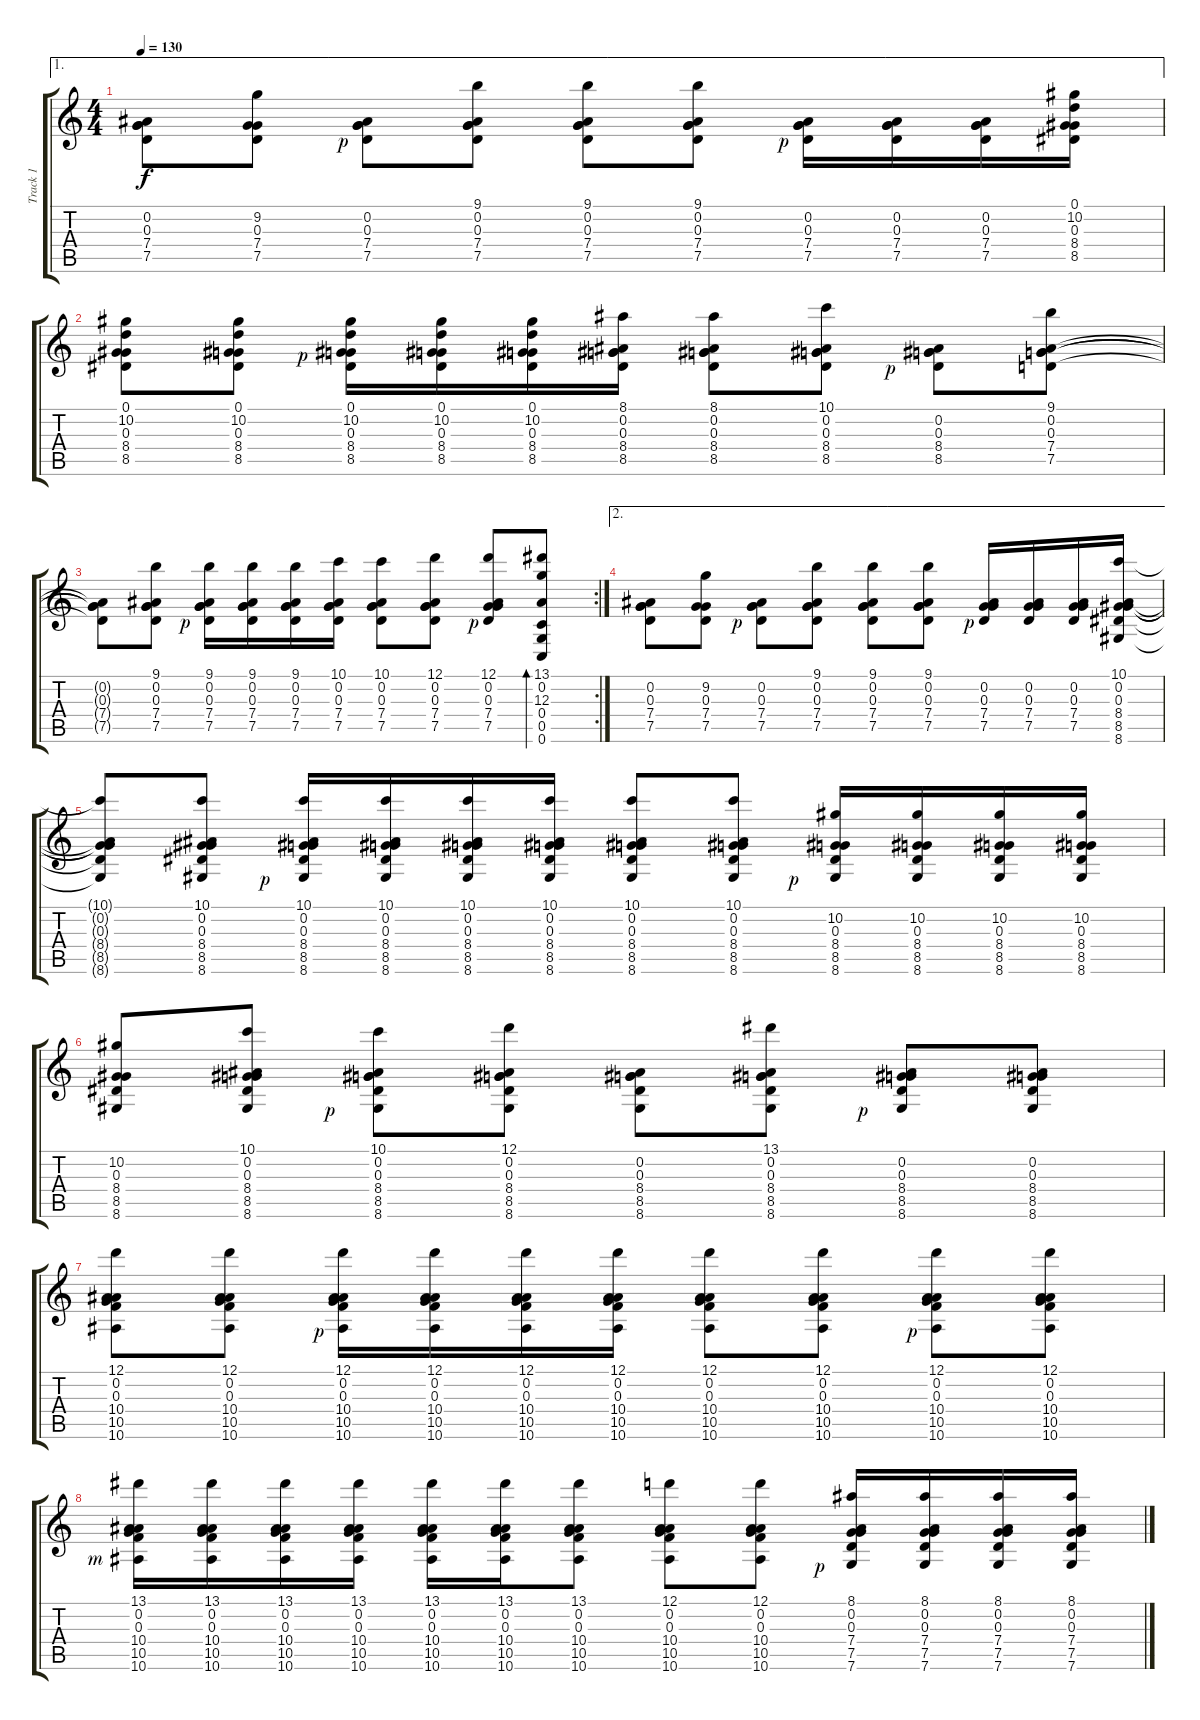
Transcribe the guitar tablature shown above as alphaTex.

\track ("Track 1" "Track 1") {instrument acousticguitarsteel}
\staff {score tabs}
\tuning (D4 Bb3 G3 C3 G2 C2) {hide}
\ae 1
\ts (4 4)
\tempo 130
\clef g2
\ks c
(0.2 0.3 7.4 7.5).8{dy f} (9.2 0.3 7.4 7.5).8 (0.2 0.3 7.4 7.5{rf 1}).8 (9.1 0.2 0.3 7.4 7.5).8 (9.1 0.2 0.3 7.4 7.5).8 (9.1 0.2 0.3 7.4 7.5).8 (0.2 0.3 7.4 7.5{rf 1}).16 (0.2 0.3 7.4 7.5).16 (0.2 0.3 7.4 7.5).16 (0.1 10.2 0.3 8.4 8.5).16 |
(0.1 10.2 0.3 8.4 8.5).8 (0.1 10.2 0.3 8.4 8.5).8 (0.1 10.2 0.3 8.4{rf 1} 8.5).16 (0.1 10.2 0.3 8.4 8.5).16 (0.1 10.2 0.3 8.4 8.5).16 (8.1 0.2 0.3 8.4 8.5).16 (8.1 0.2 0.3 8.4 8.5).8 (10.1 0.2 0.3 8.4 8.5).8 (0.2 0.3 8.4 8.5{rf 1}).8 (9.1 0.2 0.3 7.4 7.5).8 |
\rc 2
(0.2{t} 0.3{t} 7.4{t} 7.5{t}).8 (9.1 0.2 0.3 7.4 7.5).8 (9.1 0.2 0.3 7.4 7.5{rf 1}).16 (9.1 0.2 0.3 7.4 7.5).16 (9.1 0.2 0.3 7.4 7.5).16 (10.1 0.2 0.3 7.4 7.5).16 (10.1 0.2 0.3 7.4 7.5).8 (12.1 0.2 0.3 7.4 7.5).8 (12.1 0.2 0.3 7.4 7.5{rf 1}).8 (13.1 0.2 12.3 0.4 0.5 0.6).8{bd 30} |
\ae 2
(0.2 0.3 7.4 7.5).8 (9.2 0.3 7.4 7.5).8 (0.2 0.3 7.4 7.5{rf 1}).8 (9.1 0.2 0.3 7.4 7.5).8 (9.1 0.2 0.3 7.4 7.5).8 (9.1 0.2 0.3 7.4 7.5).8 (0.2 0.3 7.4 7.5{rf 1}).16 (0.2 0.3 7.4 7.5).16 (0.2 0.3 7.4 7.5).16 (10.1 0.2 0.3 8.4 8.5 8.6).16 |
(10.1{t} 0.2{t} 0.3{t} 8.4{t} 8.5{t} 8.6{t}).8 (10.1 0.2 0.3 8.4 8.5 8.6).8 (10.1 0.2 0.3 8.4 8.5 8.6{rf 1}).16 (10.1 0.2 0.3 8.4 8.5 8.6).16 (10.1 0.2 0.3 8.4 8.5 8.6).16 (10.1 0.2 0.3 8.4 8.5 8.6).16 (10.1 0.2 0.3 8.4 8.5 8.6).8 (10.1 0.2 0.3 8.4 8.5 8.6).8 (10.2 0.3 8.4 8.5 8.6{rf 1}).16 (10.2 0.3 8.4 8.5 8.6).16 (10.2 0.3 8.4 8.5 8.6).16 (10.2 0.3 8.4 8.5 8.6).16 |
(10.2 0.3 8.4 8.5 8.6).8 (10.1 0.2 0.3 8.4 8.5 8.6).8 (10.1 0.2 0.3 8.4 8.5 8.6{rf 1}).8 (12.1 0.2 0.3 8.4 8.5 8.6).8 (0.2 0.3 8.4 8.5 8.6).8 (13.1 0.2 0.3 8.4 8.5 8.6).8 (0.2 0.3 8.4 8.5 8.6{rf 1}).8 (0.2 0.3 8.4 8.5 8.6).8 |
(12.1 0.2 0.3 10.4 10.5 10.6).8 (12.1 0.2 0.3 10.4 10.5 10.6).8 (12.1 0.2 0.3 10.4 10.5 10.6{rf 1}).16 (12.1 0.2 0.3 10.4 10.5 10.6).16 (12.1 0.2 0.3 10.4 10.5 10.6).16 (12.1 0.2 0.3 10.4 10.5 10.6).16 (12.1 0.2 0.3 10.4 10.5 10.6).8 (12.1 0.2 0.3 10.4 10.5 10.6).8 (12.1 0.2 0.3 10.4 10.5 10.6{rf 1}).8 (12.1 0.2 0.3 10.4 10.5 10.6).8 |
(13.1 0.2 0.3 10.4 10.5 10.6{rf 3}).16 (13.1 0.2 0.3 10.4 10.5 10.6).16 (13.1 0.2 0.3 10.4 10.5 10.6).16 (13.1 0.2 0.3 10.4 10.5 10.6).16 (13.1 0.2 0.3 10.4 10.5 10.6).16 (13.1 0.2 0.3 10.4 10.5 10.6).16 (13.1 0.2 0.3 10.4 10.5 10.6).8 (12.1 0.2 0.3 10.4 10.5 10.6).8 (12.1 0.2 0.3 10.4 10.5 10.6).8 (8.1 0.2 0.3 7.4 7.5 7.6{rf 1}).16 (8.1 0.2 0.3 7.4 7.5 7.6).16 (8.1 0.2 0.3 7.4 7.5 7.6).16 (8.1 0.2 0.3 7.4 7.5 7.6).16
